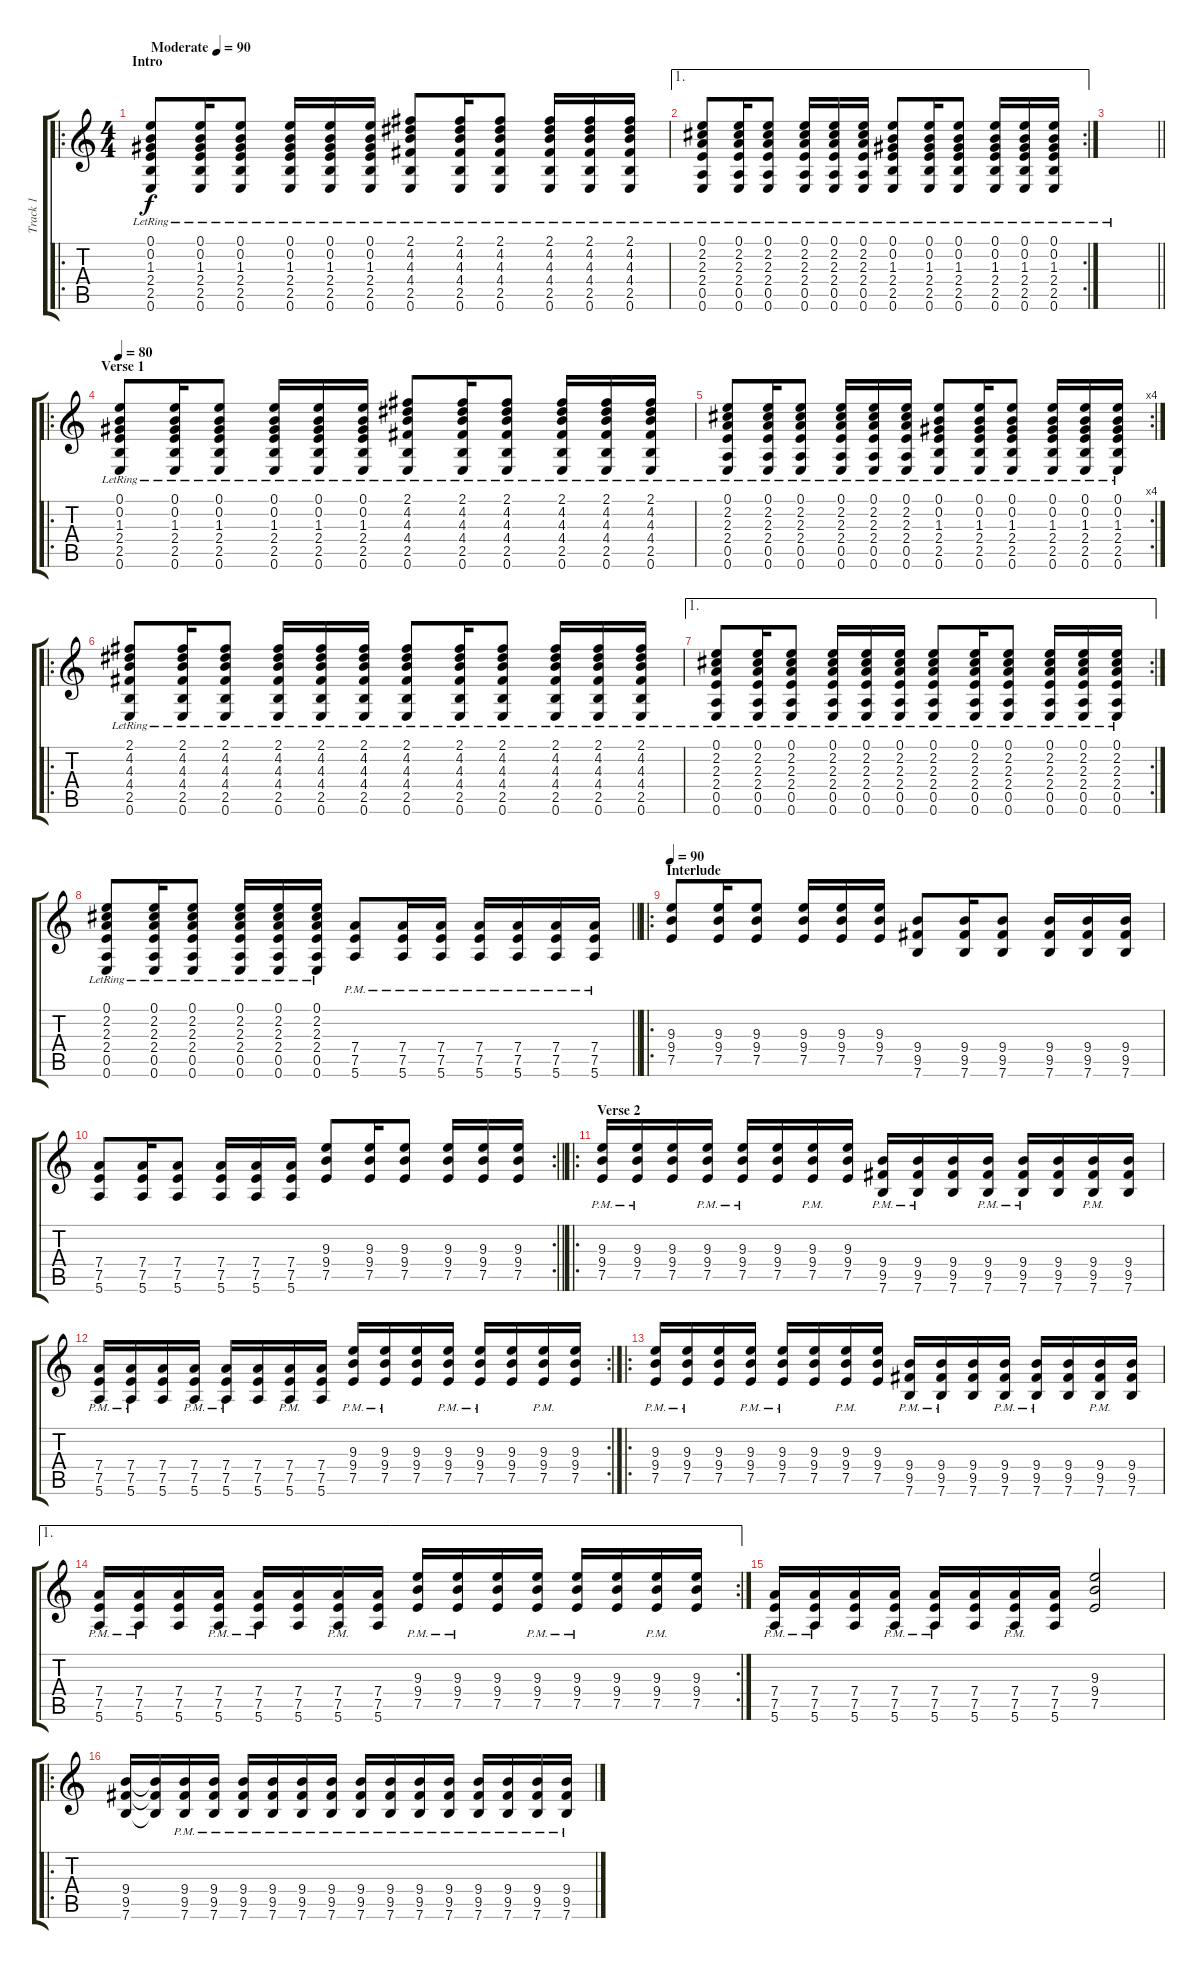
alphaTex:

\track ("Track 1" "Track 1") {instrument overdrivenguitar}
\staff {score tabs}
\tuning (E4 B3 G3 D3 A2 E2) {hide}
\ro
\ts (4 4)
\section ("" "Intro")
\tempo (90 "Moderate")
\tempo 80
\tempo (90 "Moderate")
\clef g2
\ks c
(0.1{lr} 0.2{lr} 1.3{lr} 2.4{lr} 2.5{lr} 0.6{lr}).8{dy f volume 4 instrument acousticguitarsteel} (0.1{lr} 0.2{lr} 1.3{lr} 2.4{lr} 2.5{lr} 0.6{lr}).16 (0.1{lr} 0.2{lr} 1.3{lr} 2.4{lr} 2.5{lr} 0.6{lr}).8 (0.1{lr} 0.2{lr} 1.3{lr} 2.4{lr} 2.5{lr} 0.6{lr}).16 (0.1{lr} 0.2{lr} 1.3{lr} 2.4{lr} 2.5{lr} 0.6{lr}).16 (0.1{lr} 0.2{lr} 1.3{lr} 2.4{lr} 2.5{lr} 0.6{lr}).16 (2.1{lr} 4.2{lr} 4.3{lr} 4.4{lr} 2.5{lr} 0.6{lr}).8 (2.1{lr} 4.2{lr} 4.3{lr} 4.4{lr} 2.5{lr} 0.6{lr}).16 (2.1{lr} 4.2{lr} 4.3{lr} 4.4{lr} 2.5{lr} 0.6{lr}).8 (2.1{lr} 4.2{lr} 4.3{lr} 4.4{lr} 2.5{lr} 0.6{lr}).16 (2.1{lr} 4.2{lr} 4.3{lr} 4.4{lr} 2.5{lr} 0.6{lr}).16 (2.1{lr} 4.2{lr} 4.3{lr} 4.4{lr} 2.5{lr} 0.6{lr}).16 |
\ae 1
\rc 2
(0.1{lr} 2.2{lr} 2.3{lr} 2.4{lr} 0.5{lr} 0.6{lr}).8 (0.1{lr} 2.2{lr} 2.3{lr} 2.4{lr} 0.5{lr} 0.6{lr}).16 (0.1{lr} 2.2{lr} 2.3{lr} 2.4{lr} 0.5{lr} 0.6{lr}).8 (0.1{lr} 2.2{lr} 2.3{lr} 2.4{lr} 0.5{lr} 0.6{lr}).16 (0.1{lr} 2.2{lr} 2.3{lr} 2.4{lr} 0.5{lr} 0.6{lr}).16 (0.1{lr} 2.2{lr} 2.3{lr} 2.4{lr} 0.5{lr} 0.6{lr}).16 (0.1{lr} 0.2{lr} 1.3{lr} 2.4{lr} 2.5{lr} 0.6{lr}).8 (0.1{lr} 0.2{lr} 1.3{lr} 2.4{lr} 2.5{lr} 0.6{lr}).16 (0.1{lr} 0.2{lr} 1.3{lr} 2.4{lr} 2.5{lr} 0.6{lr}).8 (0.1{lr} 0.2{lr} 1.3{lr} 2.4{lr} 2.5{lr} 0.6{lr}).16 (0.1{lr} 0.2{lr} 1.3{lr} 2.4{lr} 2.5{lr} 0.6{lr}).16 (0.1{lr} 0.2{lr} 1.3{lr} 2.4{lr} 2.5{lr} 0.6{lr}).16 |
\barLineRight lightlight
|
\ro
\section ("" "Verse 1")
\tempo 80
(0.1{lr} 0.2{lr} 1.3{lr} 2.4{lr} 2.5{lr} 0.6{lr}).8{volume 5 instrument acousticguitarsteel} (0.1{lr} 0.2{lr} 1.3{lr} 2.4{lr} 2.5{lr} 0.6{lr}).16 (0.1{lr} 0.2{lr} 1.3{lr} 2.4{lr} 2.5{lr} 0.6{lr}).8 (0.1{lr} 0.2{lr} 1.3{lr} 2.4{lr} 2.5{lr} 0.6{lr}).16 (0.1{lr} 0.2{lr} 1.3{lr} 2.4{lr} 2.5{lr} 0.6{lr}).16 (0.1{lr} 0.2{lr} 1.3{lr} 2.4{lr} 2.5{lr} 0.6{lr}).16 (2.1{lr} 4.2{lr} 4.3{lr} 4.4{lr} 2.5{lr} 0.6{lr}).8 (2.1{lr} 4.2{lr} 4.3{lr} 4.4{lr} 2.5{lr} 0.6{lr}).16 (2.1{lr} 4.2{lr} 4.3{lr} 4.4{lr} 2.5{lr} 0.6{lr}).8 (2.1{lr} 4.2{lr} 4.3{lr} 4.4{lr} 2.5{lr} 0.6{lr}).16 (2.1{lr} 4.2{lr} 4.3{lr} 4.4{lr} 2.5{lr} 0.6{lr}).16 (2.1{lr} 4.2{lr} 4.3{lr} 4.4{lr} 2.5{lr} 0.6{lr}).16 |
\rc 4
(0.1{lr} 2.2{lr} 2.3{lr} 2.4{lr} 0.5{lr} 0.6{lr}).8 (0.1{lr} 2.2{lr} 2.3{lr} 2.4{lr} 0.5{lr} 0.6{lr}).16 (0.1{lr} 2.2{lr} 2.3{lr} 2.4{lr} 0.5{lr} 0.6{lr}).8 (0.1{lr} 2.2{lr} 2.3{lr} 2.4{lr} 0.5{lr} 0.6{lr}).16 (0.1{lr} 2.2{lr} 2.3{lr} 2.4{lr} 0.5{lr} 0.6{lr}).16 (0.1{lr} 2.2{lr} 2.3{lr} 2.4{lr} 0.5{lr} 0.6{lr}).16 (0.1{lr} 0.2{lr} 1.3{lr} 2.4{lr} 2.5{lr} 0.6{lr}).8 (0.1{lr} 0.2{lr} 1.3{lr} 2.4{lr} 2.5{lr} 0.6{lr}).16 (0.1{lr} 0.2{lr} 1.3{lr} 2.4{lr} 2.5{lr} 0.6{lr}).8 (0.1{lr} 0.2{lr} 1.3{lr} 2.4{lr} 2.5{lr} 0.6{lr}).16 (0.1{lr} 0.2{lr} 1.3{lr} 2.4{lr} 2.5{lr} 0.6{lr}).16 (0.1{lr} 0.2{lr} 1.3{lr} 2.4{lr} 2.5{lr} 0.6{lr}).16 |
\ro
(2.1{lr} 4.2{lr} 4.3{lr} 4.4{lr} 2.5{lr} 0.6{lr}).8 (2.1{lr} 4.2{lr} 4.3{lr} 4.4{lr} 2.5{lr} 0.6{lr}).16 (2.1{lr} 4.2{lr} 4.3{lr} 4.4{lr} 2.5{lr} 0.6{lr}).8 (2.1{lr} 4.2{lr} 4.3{lr} 4.4{lr} 2.5{lr} 0.6{lr}).16 (2.1{lr} 4.2{lr} 4.3{lr} 4.4{lr} 2.5{lr} 0.6{lr}).16 (2.1{lr} 4.2{lr} 4.3{lr} 4.4{lr} 2.5{lr} 0.6{lr}).16 (2.1{lr} 4.2{lr} 4.3{lr} 4.4{lr} 2.5{lr} 0.6{lr}).8 (2.1{lr} 4.2{lr} 4.3{lr} 4.4{lr} 2.5{lr} 0.6{lr}).16 (2.1{lr} 4.2{lr} 4.3{lr} 4.4{lr} 2.5{lr} 0.6{lr}).8 (2.1{lr} 4.2{lr} 4.3{lr} 4.4{lr} 2.5{lr} 0.6{lr}).16 (2.1{lr} 4.2{lr} 4.3{lr} 4.4{lr} 2.5{lr} 0.6{lr}).16 (2.1{lr} 4.2{lr} 4.3{lr} 4.4{lr} 2.5{lr} 0.6{lr}).16 |
\ae 1
\rc 2
(0.1{lr} 2.2{lr} 2.3{lr} 2.4{lr} 0.5{lr} 0.6{lr}).8 (0.1{lr} 2.2{lr} 2.3{lr} 2.4{lr} 0.5{lr} 0.6{lr}).16 (0.1{lr} 2.2{lr} 2.3{lr} 2.4{lr} 0.5{lr} 0.6{lr}).8 (0.1{lr} 2.2{lr} 2.3{lr} 2.4{lr} 0.5{lr} 0.6{lr}).16 (0.1{lr} 2.2{lr} 2.3{lr} 2.4{lr} 0.5{lr} 0.6{lr}).16 (0.1{lr} 2.2{lr} 2.3{lr} 2.4{lr} 0.5{lr} 0.6{lr}).16 (0.1{lr} 2.2{lr} 2.3{lr} 2.4{lr} 0.5{lr} 0.6{lr}).8 (0.1{lr} 2.2{lr} 2.3{lr} 2.4{lr} 0.5{lr} 0.6{lr}).16 (0.1{lr} 2.2{lr} 2.3{lr} 2.4{lr} 0.5{lr} 0.6{lr}).8 (0.1{lr} 2.2{lr} 2.3{lr} 2.4{lr} 0.5{lr} 0.6{lr}).16 (0.1{lr} 2.2{lr} 2.3{lr} 2.4{lr} 0.5{lr} 0.6{lr}).16 (0.1{lr} 2.2{lr} 2.3{lr} 2.4{lr} 0.5{lr} 0.6{lr}).16 |
\barLineRight lightlight
(0.1{lr} 2.2{lr} 2.3{lr} 2.4{lr} 0.5{lr} 0.6{lr}).8 (0.1{lr} 2.2{lr} 2.3{lr} 2.4{lr} 0.5{lr} 0.6{lr}).16 (0.1{lr} 2.2{lr} 2.3{lr} 2.4{lr} 0.5{lr} 0.6{lr}).8 (0.1{lr} 2.2{lr} 2.3{lr} 2.4{lr} 0.5{lr} 0.6{lr}).16 (0.1{lr} 2.2{lr} 2.3{lr} 2.4{lr} 0.5{lr} 0.6{lr}).16 (0.1{lr} 2.2{lr} 2.3{lr} 2.4{lr} 0.5{lr} 0.6{lr}).16 (7.4{pm} 7.5{pm} 5.6{pm}).8{volume 12 instrument distortionguitar} (7.4{pm} 7.5{pm} 5.6{pm}).16 (7.4{pm} 7.5{pm} 5.6{pm}).16 (7.4{pm} 7.5{pm} 5.6{pm}).16 (7.4{pm} 7.5{pm} 5.6{pm}).16 (7.4{pm} 7.5{pm} 5.6{pm}).16 (7.4{pm} 7.5{pm} 5.6{pm}).16 |
\ro
\section ("" "Interlude")
\tempo 90
(9.3 9.4 7.5).8{volume 10 instrument distortionguitar} (9.3 9.4 7.5).16 (9.3 9.4 7.5).8 (9.3 9.4 7.5).16 (9.3 9.4 7.5).16 (9.3 9.4 7.5).16 (9.4 9.5 7.6).8 (9.4 9.5 7.6).16 (9.4 9.5 7.6).8 (9.4 9.5 7.6).16 (9.4 9.5 7.6).16 (9.4 9.5 7.6).16 |
\rc 2
\barLineRight lightlight
(7.4 7.5 5.6).8 (7.4 7.5 5.6).16 (7.4 7.5 5.6).8 (7.4 7.5 5.6).16 (7.4 7.5 5.6).16 (7.4 7.5 5.6).16 (9.3 9.4 7.5).8 (9.3 9.4 7.5).16 (9.3 9.4 7.5).8 (9.3 9.4 7.5).16 (9.3 9.4 7.5).16 (9.3 9.4 7.5).16 |
\ro
\section ("" "Verse 2")
(9.3{pm} 9.4{pm} 7.5{pm}).16 (9.3{pm} 9.4{pm} 7.5{pm}).16 (9.3 9.4 7.5).16 (9.3{pm} 9.4{pm} 7.5{pm}).16 (9.3{pm} 9.4{pm} 7.5{pm}).16 (9.3 9.4 7.5).16 (9.3{pm} 9.4{pm} 7.5{pm}).16 (9.3 9.4 7.5).16 (9.4{pm} 9.5{pm} 7.6{pm}).16 (9.4{pm} 9.5{pm} 7.6{pm}).16 (9.4 9.5 7.6).16 (9.4{pm} 9.5{pm} 7.6{pm}).16 (9.4{pm} 9.5{pm} 7.6{pm}).16 (9.4 9.5 7.6).16 (9.4{pm} 9.5{pm} 7.6{pm}).16 (9.4 9.5 7.6).16 |
\rc 2
(7.4{pm} 7.5{pm} 5.6{pm}).16 (7.4{pm} 7.5{pm} 5.6{pm}).16 (7.4 7.5 5.6).16 (7.4{pm} 7.5{pm} 5.6{pm}).16 (7.4{pm} 7.5{pm} 5.6{pm}).16 (7.4 7.5 5.6).16 (7.4{pm} 7.5{pm} 5.6{pm}).16 (7.4 7.5 5.6).16 (9.3{pm} 9.4{pm} 7.5{pm}).16 (9.3{pm} 9.4{pm} 7.5{pm}).16 (9.3 9.4 7.5).16 (9.3{pm} 9.4{pm} 7.5{pm}).16 (9.3{pm} 9.4{pm} 7.5{pm}).16 (9.3 9.4 7.5).16 (9.3{pm} 9.4{pm} 7.5{pm}).16 (9.3 9.4 7.5).16 |
\ro
(9.3{pm} 9.4{pm} 7.5{pm}).16 (9.3{pm} 9.4{pm} 7.5{pm}).16 (9.3 9.4 7.5).16 (9.3{pm} 9.4{pm} 7.5{pm}).16 (9.3{pm} 9.4{pm} 7.5{pm}).16 (9.3 9.4 7.5).16 (9.3{pm} 9.4{pm} 7.5{pm}).16 (9.3 9.4 7.5).16 (9.4{pm} 9.5{pm} 7.6{pm}).16 (9.4{pm} 9.5{pm} 7.6{pm}).16 (9.4 9.5 7.6).16 (9.4{pm} 9.5{pm} 7.6{pm}).16 (9.4{pm} 9.5{pm} 7.6{pm}).16 (9.4 9.5 7.6).16 (9.4{pm} 9.5{pm} 7.6{pm}).16 (9.4 9.5 7.6).16 |
\ae 1
\rc 2
(7.4{pm} 7.5{pm} 5.6{pm}).16 (7.4{pm} 7.5{pm} 5.6{pm}).16 (7.4 7.5 5.6).16 (7.4{pm} 7.5{pm} 5.6{pm}).16 (7.4{pm} 7.5{pm} 5.6{pm}).16 (7.4 7.5 5.6).16 (7.4{pm} 7.5{pm} 5.6{pm}).16 (7.4 7.5 5.6).16 (9.3{pm} 9.4{pm} 7.5{pm}).16 (9.3{pm} 9.4{pm} 7.5{pm}).16 (9.3 9.4 7.5).16 (9.3{pm} 9.4{pm} 7.5{pm}).16 (9.3{pm} 9.4{pm} 7.5{pm}).16 (9.3 9.4 7.5).16 (9.3{pm} 9.4{pm} 7.5{pm}).16 (9.3 9.4 7.5).16 |
(7.4{pm} 7.5{pm} 5.6{pm}).16 (7.4{pm} 7.5{pm} 5.6{pm}).16 (7.4 7.5 5.6).16 (7.4{pm} 7.5{pm} 5.6{pm}).16 (7.4{pm} 7.5{pm} 5.6{pm}).16 (7.4 7.5 5.6).16 (7.4{pm} 7.5{pm} 5.6{pm}).16 (7.4 7.5 5.6).16 (9.3 9.4 7.5).2 |
\ro
(9.4 9.5 7.6).16 (9.4{t} 9.5{t} 7.6{t}).16 (9.4{pm} 9.5{pm} 7.6{pm}).16 (9.4{pm} 9.5{pm} 7.6{pm}).16 (9.4{pm} 9.5{pm} 7.6{pm}).16 (9.4{pm} 9.5{pm} 7.6{pm}).16 (9.4{pm} 9.5{pm} 7.6{pm}).16 (9.4{pm} 9.5{pm} 7.6{pm}).16 (9.4{pm} 9.5{pm} 7.6{pm}).16 (9.4{pm} 9.5{pm} 7.6{pm}).16 (9.4{pm} 9.5{pm} 7.6{pm}).16 (9.4{pm} 9.5{pm} 7.6{pm}).16 (9.4{pm} 9.5{pm} 7.6{pm}).16 (9.4{pm} 9.5{pm} 7.6{pm}).16 (9.4{pm} 9.5{pm} 7.6{pm}).16 (9.4{pm} 9.5{pm} 7.6{pm}).16
